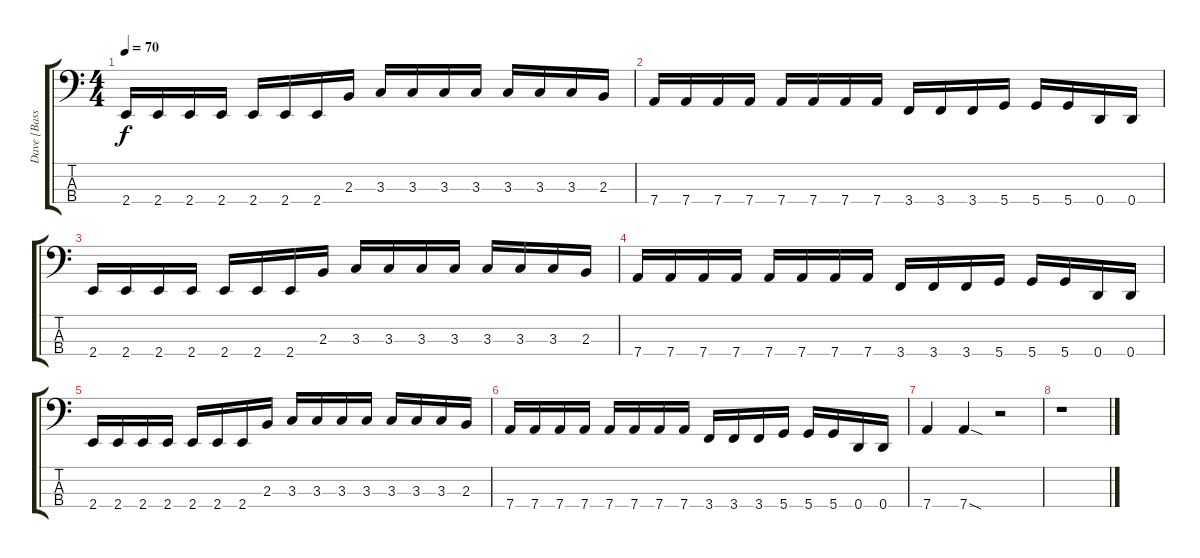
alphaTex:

\track ("Dave [Bass]" "Dave [Bass") {instrument electricbasspick}
\staff {score tabs}
\tuning (G2 D2 A1 D1) {hide}
\ts (4 4)
\tempo 70
\clef f4
\ks c
2.4.16{dy f} 2.4.16 2.4.16 2.4.16 2.4.16 2.4.16 2.4.16 2.3.16 3.3.16 3.3.16 3.3.16 3.3.16 3.3.16 3.3.16 3.3.16 2.3.16 |
7.4.16 7.4.16 7.4.16 7.4.16 7.4.16 7.4.16 7.4.16 7.4.16 3.4.16 3.4.16 3.4.16 5.4.16 5.4.16 5.4.16 0.4.16 0.4.16 |
2.4.16 2.4.16 2.4.16 2.4.16 2.4.16 2.4.16 2.4.16 2.3.16 3.3.16 3.3.16 3.3.16 3.3.16 3.3.16 3.3.16 3.3.16 2.3.16 |
7.4.16 7.4.16 7.4.16 7.4.16 7.4.16 7.4.16 7.4.16 7.4.16 3.4.16 3.4.16 3.4.16 5.4.16 5.4.16 5.4.16 0.4.16 0.4.16 |
2.4.16 2.4.16 2.4.16 2.4.16 2.4.16 2.4.16 2.4.16 2.3.16 3.3.16 3.3.16 3.3.16 3.3.16 3.3.16 3.3.16 3.3.16 2.3.16 |
7.4.16 7.4.16 7.4.16 7.4.16 7.4.16 7.4.16 7.4.16 7.4.16 3.4.16 3.4.16 3.4.16 5.4.16 5.4.16 5.4.16 0.4.16 0.4.16 |
7.4.4 7.4{sod}.4 r.2 |
r.1
